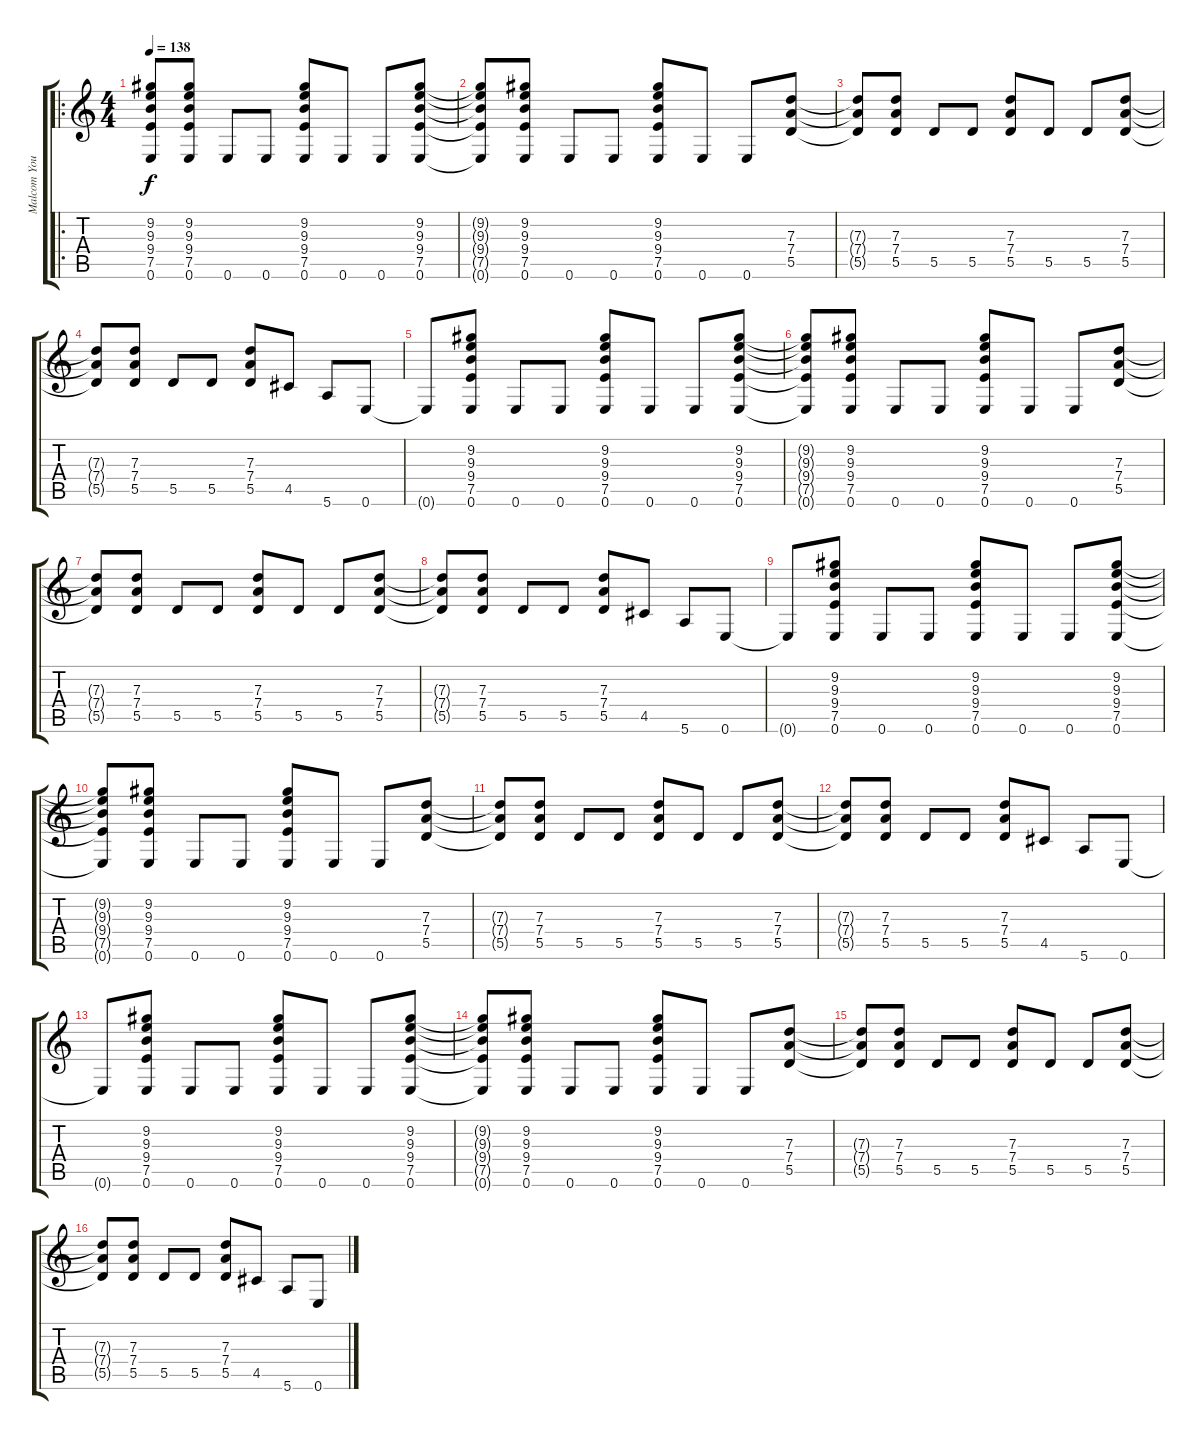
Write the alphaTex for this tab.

\track ("Malcom Young" "Malcom You") {instrument overdrivenguitar}
\staff {score tabs}
\tuning (E4 B3 G3 D3 A2 E2) {hide}
\ro
\ts (4 4)
\tempo 138
\clef g2
\ks c
(9.2{t} 9.3{t} 9.4{t} 7.5{t} 0.6{t}).8{dy f} (9.2 9.3 9.4 7.5 0.6).8 0.6.8 0.6.8 (9.2 9.3 9.4 7.5 0.6).8 0.6.8 0.6.8 (9.2 9.3 9.4 7.5 0.6).8 |
(9.2{t} 9.3{t} 9.4{t} 7.5{t} 0.6{t}).8 (9.2 9.3 9.4 7.5 0.6).8 0.6.8 0.6.8 (9.2 9.3 9.4 7.5 0.6).8 0.6.8 0.6.8 (7.3 7.4 5.5).8 |
(7.3{t} 7.4{t} 5.5{t}).8 (7.3 7.4 5.5).8 5.5.8 5.5.8 (7.3 7.4 5.5).8 5.5.8 5.5.8 (7.3 7.4 5.5).8 |
(7.3{t} 7.4{t} 5.5{t}).8 (7.3 7.4 5.5).8 5.5.8 5.5.8 (7.3 7.4 5.5).8 4.5.8 5.6.8 0.6.8 |
0.6{t}.8 (9.2 9.3 9.4 7.5 0.6).8 0.6.8 0.6.8 (9.2 9.3 9.4 7.5 0.6).8 0.6.8 0.6.8 (9.2 9.3 9.4 7.5 0.6).8 |
(9.2{t} 9.3{t} 9.4{t} 7.5{t} 0.6{t}).8 (9.2 9.3 9.4 7.5 0.6).8 0.6.8 0.6.8 (9.2 9.3 9.4 7.5 0.6).8 0.6.8 0.6.8 (7.3 7.4 5.5).8 |
(7.3{t} 7.4{t} 5.5{t}).8 (7.3 7.4 5.5).8 5.5.8 5.5.8 (7.3 7.4 5.5).8 5.5.8 5.5.8 (7.3 7.4 5.5).8 |
(7.3{t} 7.4{t} 5.5{t}).8 (7.3 7.4 5.5).8 5.5.8 5.5.8 (7.3 7.4 5.5).8 4.5.8 5.6.8 0.6.8 |
0.6{t}.8 (9.2 9.3 9.4 7.5 0.6).8 0.6.8 0.6.8 (9.2 9.3 9.4 7.5 0.6).8 0.6.8 0.6.8 (9.2 9.3 9.4 7.5 0.6).8 |
(9.2{t} 9.3{t} 9.4{t} 7.5{t} 0.6{t}).8 (9.2 9.3 9.4 7.5 0.6).8 0.6.8 0.6.8 (9.2 9.3 9.4 7.5 0.6).8 0.6.8 0.6.8 (7.3 7.4 5.5).8 |
(7.3{t} 7.4{t} 5.5{t}).8 (7.3 7.4 5.5).8 5.5.8 5.5.8 (7.3 7.4 5.5).8 5.5.8 5.5.8 (7.3 7.4 5.5).8 |
(7.3{t} 7.4{t} 5.5{t}).8 (7.3 7.4 5.5).8 5.5.8 5.5.8 (7.3 7.4 5.5).8 4.5.8 5.6.8 0.6.8 |
0.6{t}.8 (9.2 9.3 9.4 7.5 0.6).8 0.6.8 0.6.8 (9.2 9.3 9.4 7.5 0.6).8 0.6.8 0.6.8 (9.2 9.3 9.4 7.5 0.6).8 |
(9.2{t} 9.3{t} 9.4{t} 7.5{t} 0.6{t}).8 (9.2 9.3 9.4 7.5 0.6).8 0.6.8 0.6.8 (9.2 9.3 9.4 7.5 0.6).8 0.6.8 0.6.8 (7.3 7.4 5.5).8 |
(7.3{t} 7.4{t} 5.5{t}).8 (7.3 7.4 5.5).8 5.5.8 5.5.8 (7.3 7.4 5.5).8 5.5.8 5.5.8 (7.3 7.4 5.5).8 |
(7.3{t} 7.4{t} 5.5{t}).8 (7.3 7.4 5.5).8 5.5.8 5.5.8 (7.3 7.4 5.5).8 4.5.8 5.6.8 0.6.8
